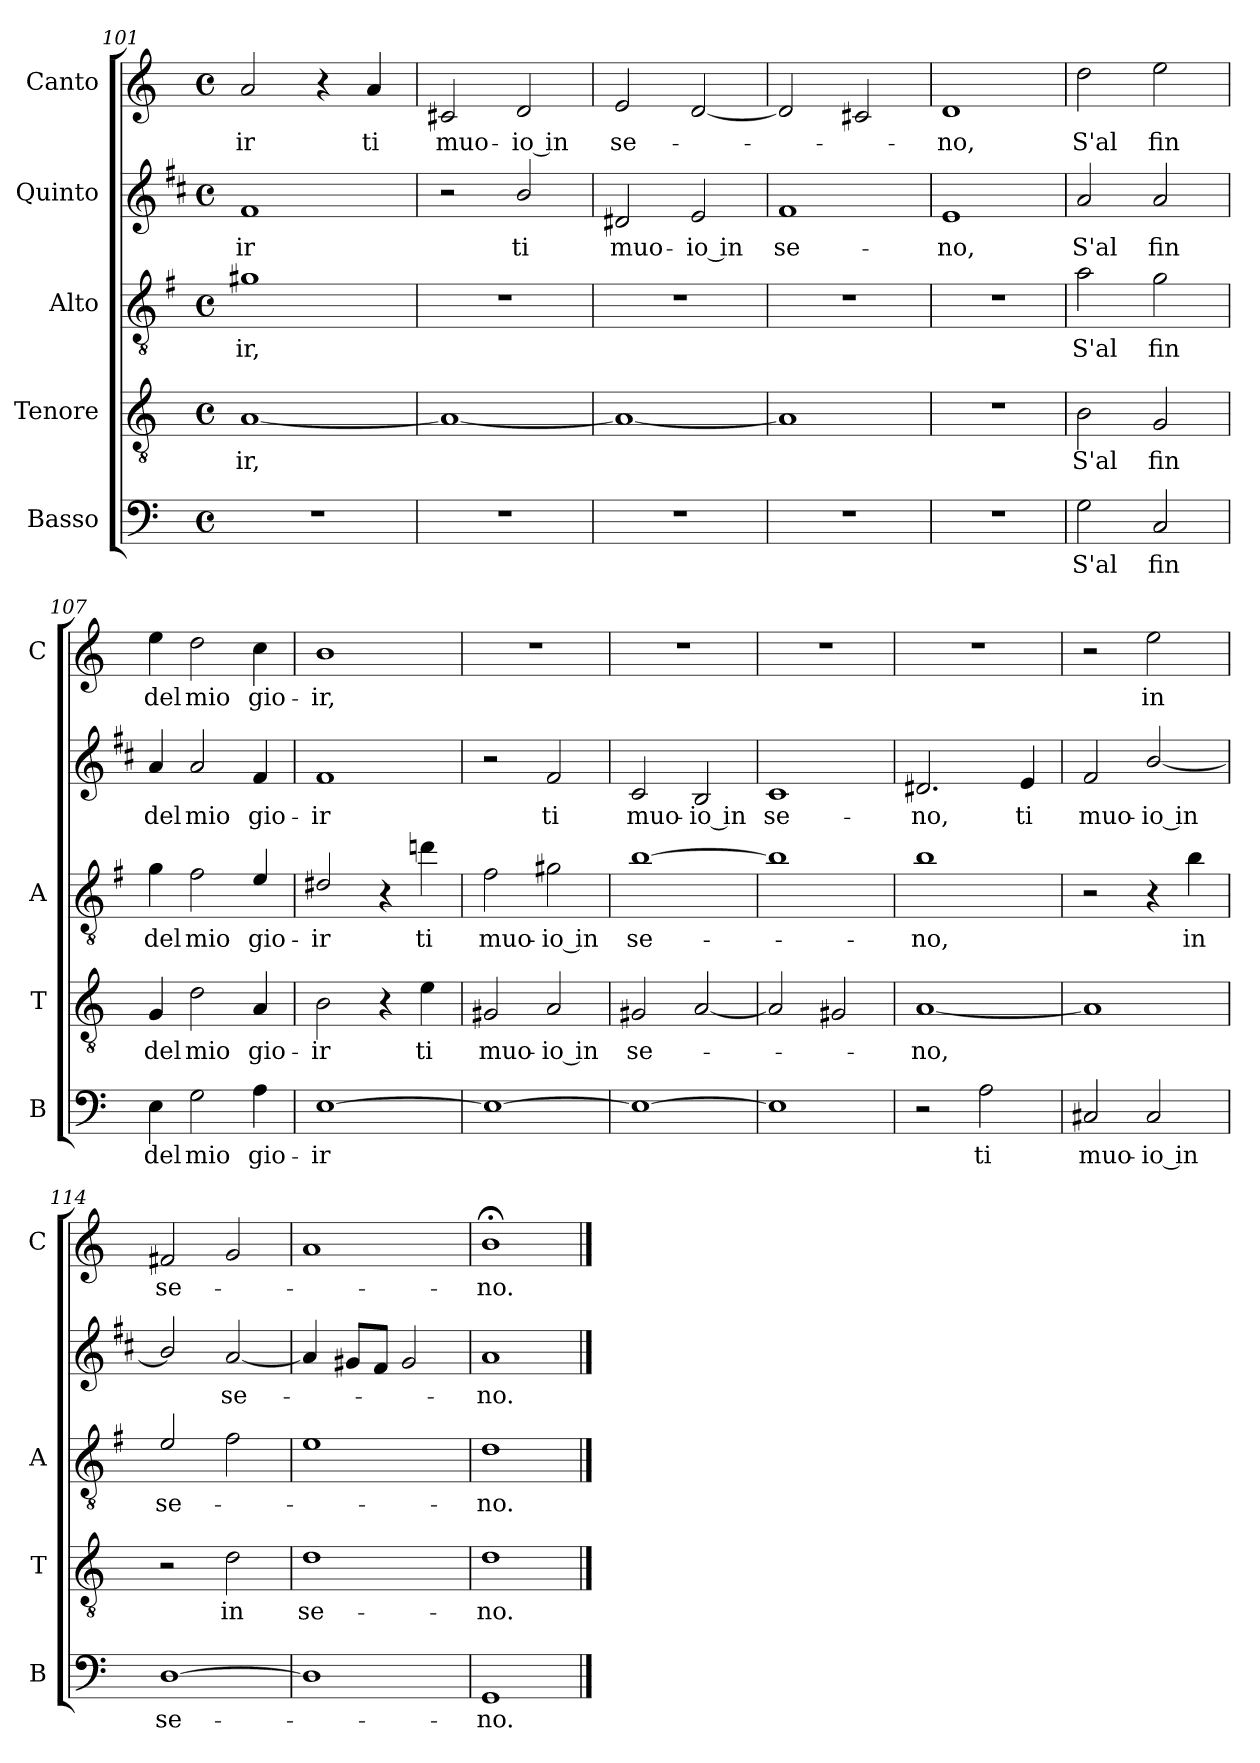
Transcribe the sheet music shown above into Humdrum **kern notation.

**kern	**text	**kern	**text	**kern	**text	**kern	**text	**kern	**text
*part5	*part5	*part4	*part4	*part3	*part3	*part2	*part2	*part1	*part1
*staff5	*staff5	*staff4	*staff4	*staff3	*staff3	*staff2	*staff2	*staff1	*staff1
*I"Basso	*	*I"Tenore	*	*I"Alto	*	*I"Quinto	*	*I"Canto	*
*I'B	*	*I'T	*	*I'A	*	*	*	*I'C	*
*clefF4	*	*clefGv2	*	*clefGv2	*	*clefG2	*	*clefG2	*
*	*	*	*	*ITrd4c7	*	*ITrd1c2	*	*	*
*k[]	*	*k[]	*	*k[]	*	*k[]	*	*k[]	*
*C:	*	*C:	*	*C:	*	*C:	*	*C:	*
*M4/4	*	*M4/4	*	*M4/4	*	*M4/4	*	*M4/4	*
*met(c)	*	*met(c)	*	*met(c)	*	*met(c)	*	*met(c)	*
=101	=101	=101	=101	=101	=101	=101	=101	=101	=101
!	!	!	!LO:LY:b	!	!LO:LY:b	!	!LO:LY:b	!	!LO:LY:b
1r	.	[1A	-ir,	1c#X	-ir,	1e	-ir	2a/	-ir
.	.	.	.	.	.	.	.	4r	.
!	!	!	!	!	!	!	!	!	!LO:LY:b
.	.	.	.	.	.	.	.	4a/	ti
=102	=102	=102	=102	=102	=102	=102	=102	=102	=102
!	!	!	!	!	!	!	!	!	!LO:LY:b
1r	.	1A_	.	1r	.	2r	.	2c#X/	muo-
!	!	!	!	!	!	!	!LO:LY:b	!	!LO:LY:b
.	.	.	.	.	.	2a/	ti	2d/	-io in
=103	=103	=103	=103	=103	=103	=103	=103	=103	=103
!	!	!	!	!	!	!	!LO:LY:b	!	!LO:LY:b
1r	.	1A_	.	1r	.	2c#X/	muo-	2e/	se-
!	!	!	!	!	!	!	!LO:LY:b	!	!
.	.	.	.	.	.	2d/	-io in	[2d/	.
=104	=104	=104	=104	=104	=104	=104	=104	=104	=104
!	!	!	!	!	!	!	!LO:LY:b	!	!
1r	.	1A]	.	1r	.	1e	se-	2d/]	.
.	.	.	.	.	.	.	.	2c#X/	.
=105	=105	=105	=105	=105	=105	=105	=105	=105	=105
!	!	!	!	!	!	!	!LO:LY:b	!	!LO:LY:b
1r	.	1r	.	1r	.	1d	-no,	1d	-no,
=106	=106	=106	=106	=106	=106	=106	=106	=106	=106
!	!LO:LY:b	!	!LO:LY:b	!	!LO:LY:b	!	!LO:LY:b	!	!LO:LY:b
2G\	S'al	2B\	S'al	2d\	S'al	2g/	S'al	2dd\	S'al
!	!LO:LY:b	!	!LO:LY:b	!	!LO:LY:b	!	!LO:LY:b	!	!LO:LY:b
2C/	fin	2G/	fin	2c\	fin	2g/	fin	2ee\	fin
=107	=107	=107	=107	=107	=107	=107	=107	=107	=107
!	!LO:LY:b	!	!LO:LY:b	!	!LO:LY:b	!	!LO:LY:b	!	!LO:LY:b
4E\	del	4G/	del	4c\	del	4g/	del	4ee\	del
!	!LO:LY:b	!	!LO:LY:b	!	!LO:LY:b	!	!LO:LY:b	!	!LO:LY:b
2G\	mio	2d\	mio	2B\	mio	2g/	mio	2dd\	mio
!	!LO:LY:b	!	!LO:LY:b	!	!LO:LY:b	!	!LO:LY:b	!	!LO:LY:b
4A\	gio-	4A/	gio-	4A/	gio-	4e/	gio-	4cc\	gio-
!!LO:LB:g=z
=108	=108	=108	=108	=108	=108	=108	=108	=108	=108
!	!LO:LY:b	!	!LO:LY:b	!	!LO:LY:b	!	!LO:LY:b	!	!LO:LY:b
[1E	-ir	2B\	-ir	2G#X/	-ir	1e	-ir	1b	-ir,
.	.	4r	.	4r	.	.	.	.	.
!	!	!	!LO:LY:b	!	!LO:LY:b	!	!	!	!
.	.	4e\	ti	4gni\	ti	.	.	.	.
=109	=109	=109	=109	=109	=109	=109	=109	=109	=109
!	!	!	!LO:LY:b	!	!LO:LY:b	!	!	!	!
1E_	.	2G#X/	muo-	2B\	muo-	2r	.	1r	.
!	!	!	!LO:LY:b	!	!LO:LY:b	!	!LO:LY:b	!	!
.	.	2A/	-io in	2c#X\	-io in	2e/	ti	.	.
=110	=110	=110	=110	=110	=110	=110	=110	=110	=110
!	!	!	!LO:LY:b	!	!LO:LY:b	!	!LO:LY:b	!	!
1E_	.	2G#X/	se-	[1e	se-	2B/	muo-	1r	.
!	!	!	!	!	!	!	!LO:LY:b	!	!
.	.	[2A/	.	.	.	2A/	-io in	.	.
=111	=111	=111	=111	=111	=111	=111	=111	=111	=111
!	!	!	!	!	!	!	!LO:LY:b	!	!
1E]	.	2A/]	.	1e]	.	1B	se-	1r	.
.	.	2G#X/	.	.	.	.	.	.	.
=112	=112	=112	=112	=112	=112	=112	=112	=112	=112
!	!	!	!LO:LY:b	!	!LO:LY:b	!	!LO:LY:b	!	!
2r	.	[1A	-no,	1e	-no,	2.c#X/	-no,	1r	.
!	!LO:LY:b	!	!	!	!	!	!	!	!
2A\	ti	.	.	.	.	.	.	.	.
!	!	!	!	!	!	!	!LO:LY:b	!	!
.	.	.	.	.	.	4d/	ti	.	.
=113	=113	=113	=113	=113	=113	=113	=113	=113	=113
!	!LO:LY:b	!	!	!	!	!	!LO:LY:b	!	!
2C#X/	muo-	1A]	.	2r	.	2e/	muo-	2r	.
!	!LO:LY:b	!	!	!	!	!	!LO:LY:b	!	!LO:LY:b
2C#/	-io in	.	.	4r	.	[2a/	-io in	2ee\	in
!	!	!	!	!	!LO:LY:b	!	!	!	!
.	.	.	.	4e\	in	.	.	.	.
=114	=114	=114	=114	=114	=114	=114	=114	=114	=114
!	!LO:LY:b	!	!	!	!LO:LY:b	!	!	!	!LO:LY:b
[1D	se-	2r	.	2A/	se-	2a/]	.	2f#X/	se-
!	!	!	!LO:LY:b	!	!	!	!LO:LY:b	!	!
.	.	2d\	in	2B\	.	[2g/	se-	2g/	.
=115	=115	=115	=115	=115	=115	=115	=115	=115	=115
!	!	!	!LO:LY:b	!	!	!	!	!	!
1D]	.	1d	se-	1A	.	4g/]	.	1a	.
.	.	.	.	.	.	8f#X/L	.	.	.
.	.	.	.	.	.	8e/J	.	.	.
.	.	.	.	.	.	2f#/	.	.	.
=116	=116	=116	=116	=116	=116	=116	=116	=116	=116
!	!LO:LY:b	!	!LO:LY:b	!	!LO:LY:b	!	!LO:LY:b	!	!LO:LY:b
1GG	-no.	1d	-no.	1G	-no.	1g	-no.	1b;<	-no.
==	==	==	==	==	==	==	==	==	==
*-	*-	*-	*-	*-	*-	*-	*-	*-	*-
